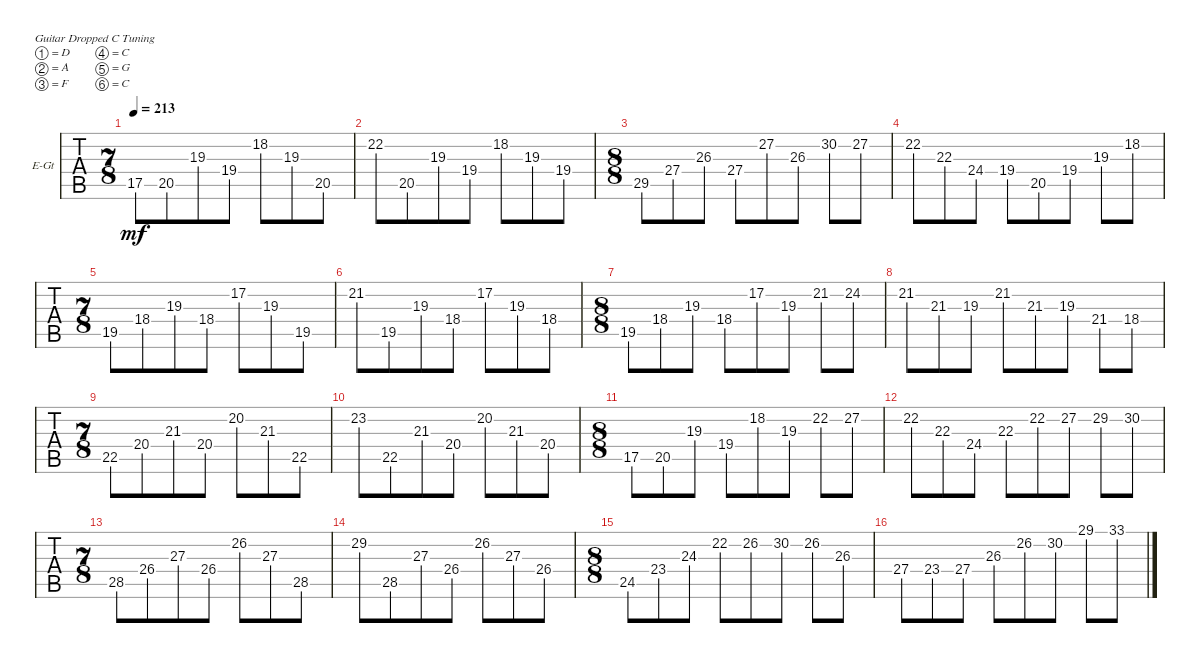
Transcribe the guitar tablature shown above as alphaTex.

\defaultSystemsLayout 4
\bracketExtendMode groupsimilarinstruments
\firstSystemTrackNameOrientation horizontal
\otherSystemsTrackNameOrientation horizontal
\track ("Strings Lead" "E-Gt") {instrument distortionguitar}
\staff {tabs}
\tuning (D4 A3 F3 C3 G2 C2)
\ts (7 8)
\tempo 213
\clef g2
\ks c
17.5.8{dy mf} 20.5.8 19.3.8 19.4.8 18.2.8 19.3.8 20.5.8 |
22.2.8 20.5.8 19.3.8 19.4.8 18.2.8 19.3.8 19.4.8 |
\ts (8 8)
29.5.8 27.4.8 26.3.8 27.4.8 27.2.8 26.3.8 30.2.8 27.2.8 |
22.2.8 22.3.8 24.4.8 19.4.8 20.5.8 19.4.8 19.3.8 18.2.8 |
\ts (7 8)
19.5.8 18.4.8 19.3.8 18.4.8 17.2.8 19.3.8 19.5.8 |
21.2.8 19.5.8 19.3.8 18.4.8 17.2.8 19.3.8 18.4.8 |
\ts (8 8)
19.5.8 18.4.8 19.3.8 18.4.8 17.2.8 19.3.8 21.2.8 24.2.8 |
21.2.8 21.3.8 19.3.8 21.2.8 21.3.8 19.3.8 21.4.8 18.4.8 |
\ts (7 8)
22.5.8 20.4.8 21.3.8 20.4.8 20.2.8 21.3.8 22.5.8 |
23.2.8 22.5.8 21.3.8 20.4.8 20.2.8 21.3.8 20.4.8 |
\ts (8 8)
17.5.8 20.5.8 19.3.8 19.4.8 18.2.8 19.3.8 22.2.8 27.2.8 |
22.2.8 22.3.8 24.4.8 22.3.8 22.2.8 27.2.8 29.2.8 30.2.8 |
\ts (7 8)
28.5.8 26.4.8 27.3.8 26.4.8 26.2.8 27.3.8 28.5.8 |
29.2.8 28.5.8 27.3.8 26.4.8 26.2.8 27.3.8 26.4.8 |
\ts (8 8)
24.5.8 23.4.8 24.3.8 22.2.8 26.2.8 30.2.8 26.2.8 26.3.8 |
27.4.8 23.4.8 27.4.8 26.3.8 26.2.8 30.2.8 29.1.8 33.1.8
